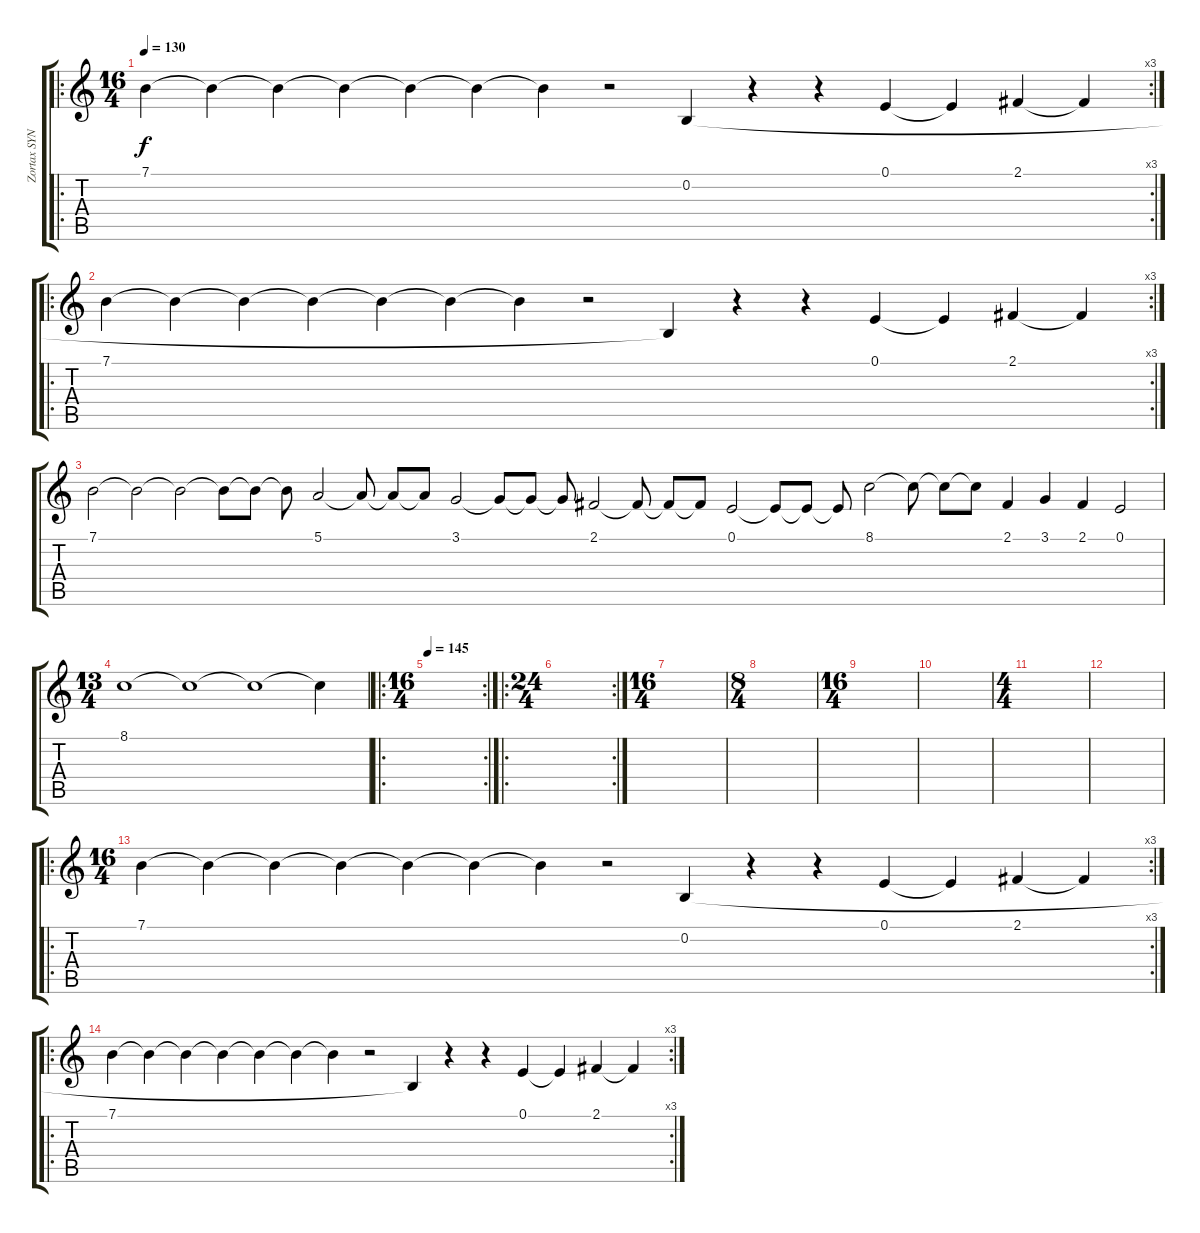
\track ("Zortax SYNTH" "Zortax SYN") {instrument pad4choir}
\staff {score tabs}
\tuning (E4 B3 G3 D3 A2 E2) {hide}
\ro
\rc 3
\ts (16 4)
\tempo 130
\clef g2
\ks c
7.1.4{dy f} 7.1{t}.4 7.1{t}.4 7.1{t}.4 7.1{t}.4 7.1{t}.4 7.1{t}.4 r.2 0.2.4 r.4 r.4 0.1.4 0.1{t}.4 2.1.4 2.1{t}.4 |
\ro
\rc 3
7.1.4 7.1{t}.4 7.1{t}.4 7.1{t}.4 7.1{t}.4 7.1{t}.4 7.1{t}.4 r.2 0.2{t}.4 r.4 r.4 0.1.4 0.1{t}.4 2.1.4 2.1{t}.4 |
7.1.2 7.1{t}.2 7.1{t}.2 7.1{t}.8 7.1{t}.8 7.1{t}.8 5.1.2 5.1{t}.8 5.1{t}.8 5.1{t}.8 3.1.2 3.1{t}.8 3.1{t}.8 3.1{t}.8 2.1.2 2.1{t}.8 2.1{t}.8 2.1{t}.8 0.1.2 0.1{t}.8 0.1{t}.8 0.1{t}.8 8.1.2 8.1{t}.8 8.1{t}.8 8.1{t}.8 2.1.4 3.1.4 2.1.4 0.1.2 |
\ts (13 4)
8.1.1 8.1{t}.1 8.1{t}.1 8.1{t}.4 |
\ro
\rc 2
\ts (16 4)
\tempo 145
|
\ro
\rc 2
\ts (24 4)
|
\ts (16 4)
|
\ts (8 4)
|
\ts (16 4)
|
|
\ts (4 4)
|
|
\ro
\rc 3
\ts (16 4)
7.1.4 7.1{t}.4 7.1{t}.4 7.1{t}.4 7.1{t}.4 7.1{t}.4 7.1{t}.4 r.2 0.2.4 r.4 r.4 0.1.4 0.1{t}.4 2.1.4 2.1{t}.4 |
\ro
\rc 3
7.1.4 7.1{t}.4 7.1{t}.4 7.1{t}.4 7.1{t}.4 7.1{t}.4 7.1{t}.4 r.2 0.2{t}.4 r.4 r.4 0.1.4 0.1{t}.4 2.1.4 2.1{t}.4{volume 4}
